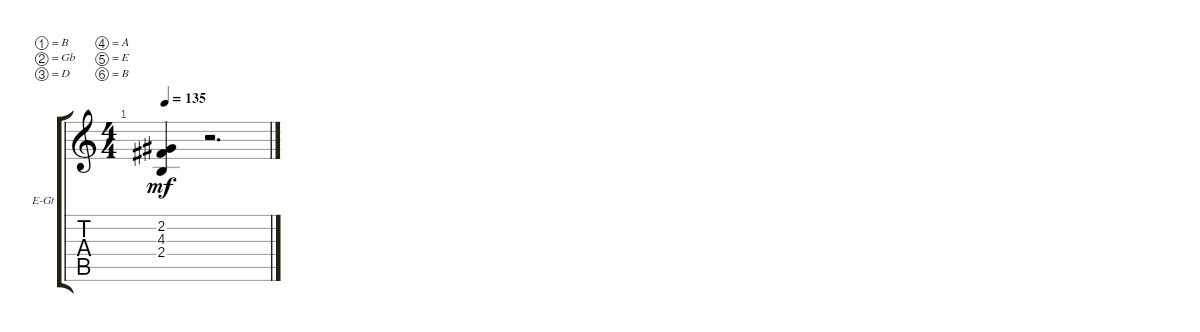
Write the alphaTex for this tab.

\bracketExtendMode groupsimilarinstruments
\firstSystemTrackNameOrientation horizontal
\otherSystemsTrackNameOrientation horizontal
\track ("Electric Guitar 2" "E-Gt") {multiBarRest instrument distortionguitar}
\staff {score tabs}
\tuning (B3 Gb3 D3 A2 E2 B1)
\ts (4 4)
\tempo 135
\clef g2
\ks c
(2.4{t} 4.3{t} 2.2{t}).4{dy mf} r.2{d}
